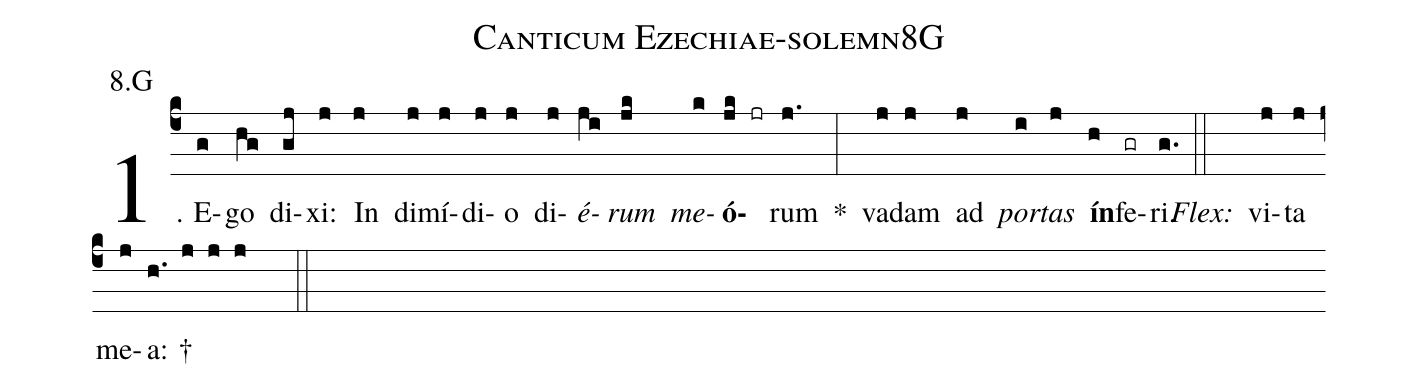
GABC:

name: Canticum Ezechiae-solemn8G;
annotation: 8.G;
%%
(c4)1. E(g)go(hg) di(gj)xi:(j) In(j) di(j)mí(j)di(j)o(j) di(j)<i>é</i>(ji)<i>rum</i>(jk) <i>me</i>(k)<b>ó</b>(jk jr)rum(j.) *(:) va(j)dam(j) ad(j) <i>por</i>(i)<i>tas</i>(j) <b>ín</b>(h)fe(gr)ri.(g.) (::)
<i>Flex:</i>()  vi(j)ta(j) me(j)a: †(h. j j j  ::)
